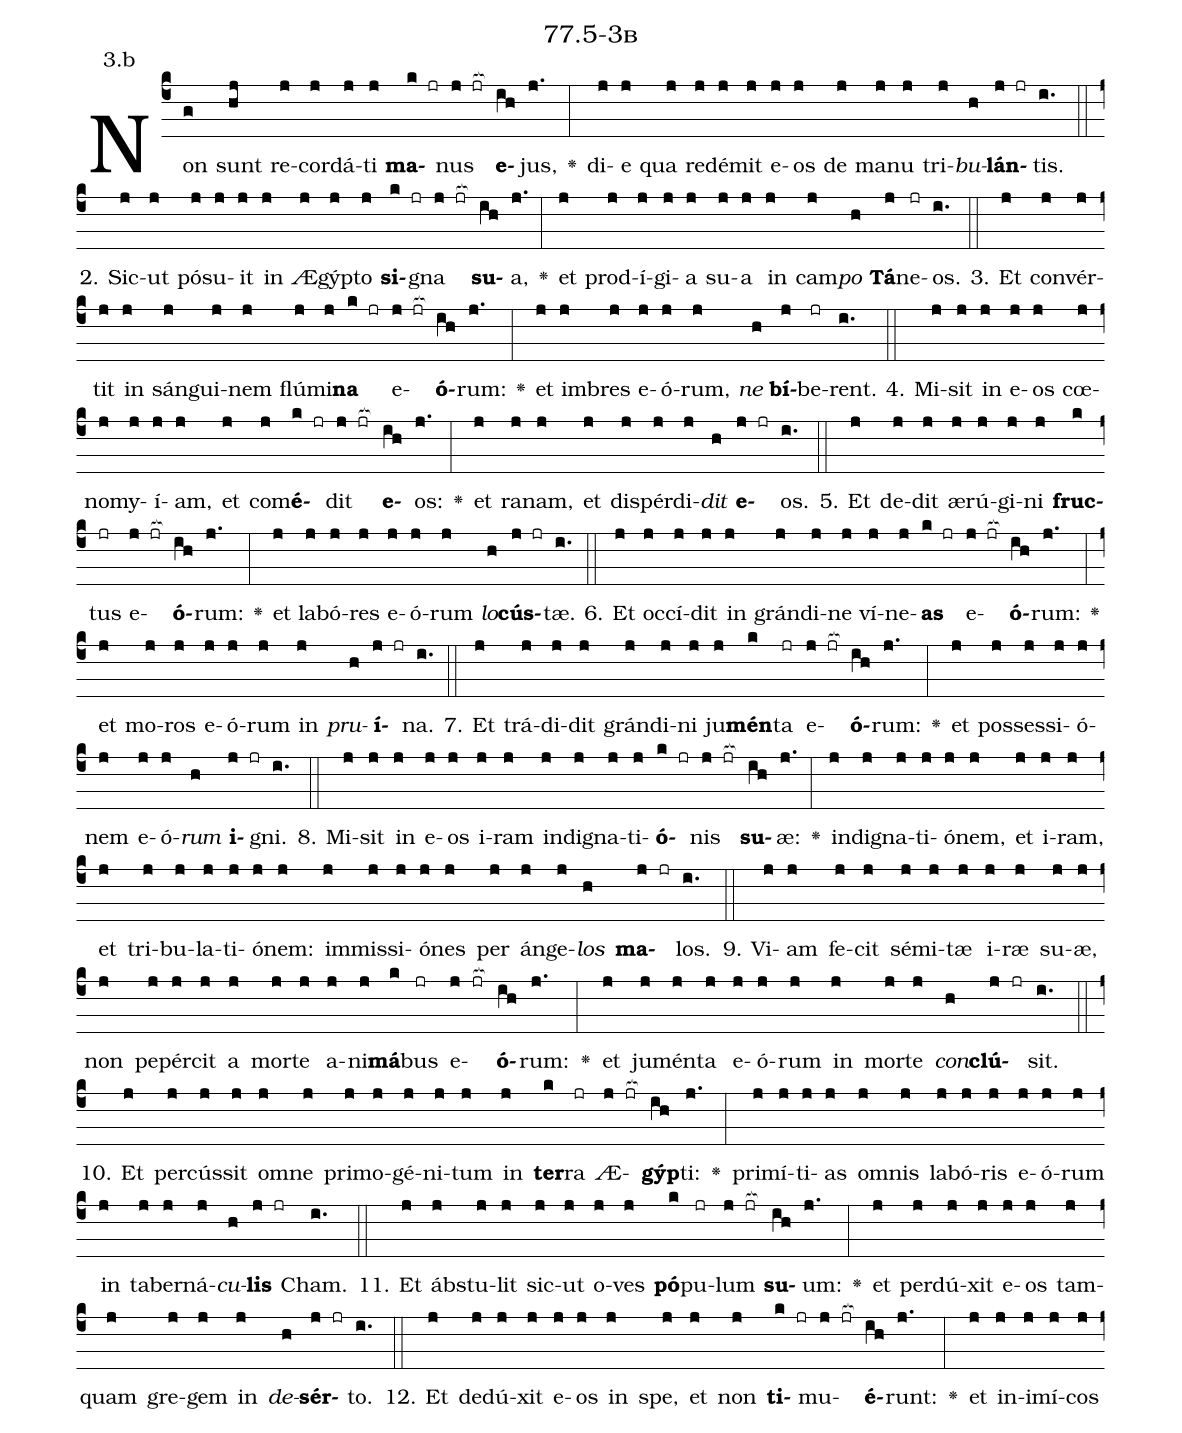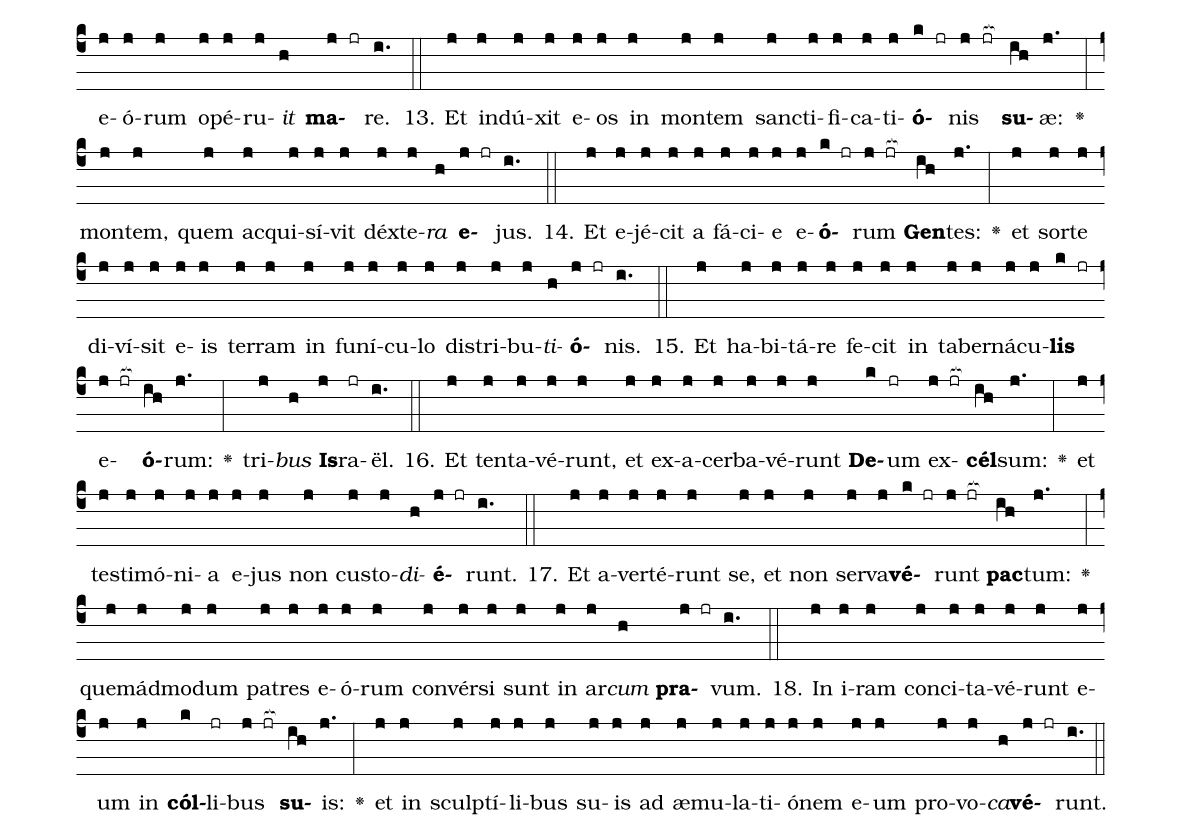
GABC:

name: 77.5-3b;
annotation: 3.b;
%%
(c4)Non(g) sunt(hj) re(j)cor(j)dá(j)ti(j) <b>ma</b>(k jr)nus(j jr[ocb:1{]) <b>e</b>(ih[ocb:0}])jus,(j.) <v>\greheightstar</v>(:) di(j)e(j) qua(j) red(j)é(j)mit(j) e(j)os(j) de(j) ma(j)nu(j) tri(j)<i>bu</i>(h)<b>lán</b>(j jr)tis.(i.) (::)
2. Sic(j)ut(j) pó(j)su(j)it(j) in(j) Æ(j)gýp(j)to(j) <b>si</b>(k jr)gna(j jr[ocb:1{]) <b>su</b>(ih[ocb:0}])a,(j.) <v>\greheightstar</v>(:) et(j) prod(j)í(j)gi(j)a(j) su(j)a(j) in(j) cam(j)<i>po</i>(h) <b>Tá</b>(j)ne(jr)os.(i.) (::)
3. Et(j) con(j)vér(j)tit(j) in(j) sán(j)gui(j)nem(j) flú(j)mi(j)<b>na</b>(k jr) e(j jr[ocb:1{])<b>ó</b>(ih[ocb:0}])rum:(j.) <v>\greheightstar</v>(:) et(j) im(j)bres(j) e(j)ó(j)rum,(j) <i>ne</i>(h) <b>bí</b>(j)be(jr)rent.(i.) (::)
4. Mi(j)sit(j) in(j) e(j)os(j) cœ(j)no(j)my(j)í(j)am,(j) et(j) com(j)<b>é</b>(k jr)dit(j jr[ocb:1{]) <b>e</b>(ih[ocb:0}])os:(j.) <v>\greheightstar</v>(:) et(j) ra(j)nam,(j) et(j) dis(j)pér(j)di(j)<i>dit</i>(h) <b>e</b>(j jr)os.(i.) (::)
5. Et(j) de(j)dit(j) æ(j)rú(j)gi(j)ni(j) <b>fruc</b>(k)tus(jr) e(j jr[ocb:1{])<b>ó</b>(ih[ocb:0}])rum:(j.) <v>\greheightstar</v>(:) et(j) la(j)bó(j)res(j) e(j)ó(j)rum(j) <i>lo</i>(h)<b>cús</b>(j jr)tæ.(i.) (::)
6. Et(j) oc(j)cí(j)dit(j) in(j) grán(j)di(j)ne(j) ví(j)ne(j)<b>as</b>(k jr) e(j jr[ocb:1{])<b>ó</b>(ih[ocb:0}])rum:(j.) <v>\greheightstar</v>(:) et(j) mo(j)ros(j) e(j)ó(j)rum(j) in(j) <i>pru</i>(h)<b>í</b>(j jr)na.(i.) (::)
7. Et(j) trá(j)di(j)dit(j) grán(j)di(j)ni(j) ju(j)<b>mén</b>(k)ta(jr) e(j jr[ocb:1{])<b>ó</b>(ih[ocb:0}])rum:(j.) <v>\greheightstar</v>(:) et(j) pos(j)ses(j)si(j)ó(j)nem(j) e(j)ó(j)<i>rum</i>(h) <b>i</b>(j jr)gni.(i.) (::)
8. Mi(j)sit(j) in(j) e(j)os(j) i(j)ram(j) in(j)di(j)gna(j)ti(j)<b>ó</b>(k jr)nis(j jr[ocb:1{]) <b>su</b>(ih[ocb:0}])æ:(j.) <v>\greheightstar</v>(:) in(j)di(j)gna(j)ti(j)ó(j)nem,(j) et(j) i(j)ram,(j) et(j) tri(j)bu(j)la(j)ti(j)ó(j)nem:(j) im(j)mis(j)si(j)ó(j)nes(j) per(j) án(j)ge(j)<i>los</i>(h) <b>ma</b>(j jr)los.(i.) (::)
9. Vi(j)am(j) fe(j)cit(j) sé(j)mi(j)tæ(j) i(j)ræ(j) su(j)æ,(j) non(j) pe(j)pér(j)cit(j) a(j) mor(j)te(j) a(j)ni(j)<b>má</b>(k)bus(jr) e(j jr[ocb:1{])<b>ó</b>(ih[ocb:0}])rum:(j.) <v>\greheightstar</v>(:) et(j) ju(j)mén(j)ta(j) e(j)ó(j)rum(j) in(j) mor(j)te(j) <i>con</i>(h)<b>clú</b>(j jr)sit.(i.) (::)
10. Et(j) per(j)cús(j)sit(j) om(j)ne(j) pri(j)mo(j)gé(j)ni(j)tum(j) in(j) <b>ter</b>(k)ra(jr) Æ(j jr[ocb:1{])<b>gýp</b>(ih[ocb:0}])ti:(j.) <v>\greheightstar</v>(:) pri(j)mí(j)ti(j)as(j) om(j)nis(j) la(j)bó(j)ris(j) e(j)ó(j)rum(j) in(j) ta(j)ber(j)ná(j)<i>cu</i>(h)<b>lis</b>(j jr) Cham.(i.) (::)
11. Et(j) ábs(j)tu(j)lit(j) sic(j)ut(j) o(j)ves(j) <b>pó</b>(k)pu(jr)lum(j jr[ocb:1{]) <b>su</b>(ih[ocb:0}])um:(j.) <v>\greheightstar</v>(:) et(j) per(j)dú(j)xit(j) e(j)os(j) tam(j)quam(j) gre(j)gem(j) in(j) <i>de</i>(h)<b>sér</b>(j jr)to.(i.) (::)
12. Et(j) de(j)dú(j)xit(j) e(j)os(j) in(j) spe,(j) et(j) non(j) <b>ti</b>(k jr)mu(j jr[ocb:1{])<b>é</b>(ih[ocb:0}])runt:(j.) <v>\greheightstar</v>(:) et(j) in(j)i(j)mí(j)cos(j) e(j)ó(j)rum(j) o(j)pé(j)ru(j)<i>it</i>(h) <b>ma</b>(j jr)re.(i.) (::)
13. Et(j) in(j)dú(j)xit(j) e(j)os(j) in(j) mon(j)tem(j) sanc(j)ti(j)fi(j)ca(j)ti(j)<b>ó</b>(k jr)nis(j jr[ocb:1{]) <b>su</b>(ih[ocb:0}])æ:(j.) <v>\greheightstar</v>(:) mon(j)tem,(j) quem(j) ac(j)qui(j)sí(j)vit(j) déx(j)te(j)<i>ra</i>(h) <b>e</b>(j jr)jus.(i.) (::)
14. Et(j) e(j)jé(j)cit(j) a(j) fá(j)ci(j)e(j) e(j)<b>ó</b>(k jr)rum(j jr[ocb:1{]) <b>Gen</b>(ih[ocb:0}])tes:(j.) <v>\greheightstar</v>(:) et(j) sor(j)te(j) di(j)ví(j)sit(j) e(j)is(j) ter(j)ram(j) in(j) fu(j)ní(j)cu(j)lo(j) dis(j)tri(j)bu(j)<i>ti</i>(h)<b>ó</b>(j jr)nis.(i.) (::)
15. Et(j) ha(j)bi(j)tá(j)re(j) fe(j)cit(j) in(j) ta(j)ber(j)ná(j)cu(j)<b>lis</b>(k jr) e(j jr[ocb:1{])<b>ó</b>(ih[ocb:0}])rum:(j.) <v>\greheightstar</v>(:) tri(j)<i>bus</i>(h) <b>Is</b>(j)ra(jr)ël.(i.) (::)
16. Et(j) ten(j)ta(j)vé(j)runt,(j) et(j) ex(j)a(j)cer(j)ba(j)vé(j)runt(j) <b>De</b>(k)um(jr) ex(j jr[ocb:1{])<b>cél</b>(ih[ocb:0}])sum:(j.) <v>\greheightstar</v>(:) et(j) tes(j)ti(j)mó(j)ni(j)a(j) e(j)jus(j) non(j) cus(j)to(j)<i>di</i>(h)<b>é</b>(j jr)runt.(i.) (::)
17. Et(j) a(j)ver(j)té(j)runt(j) se,(j) et(j) non(j) ser(j)va(j)<b>vé</b>(k jr)runt(j jr[ocb:1{]) <b>pac</b>(ih[ocb:0}])tum:(j.) <v>\greheightstar</v>(:) quem(j)ád(j)mo(j)dum(j) pa(j)tres(j) e(j)ó(j)rum(j) con(j)vér(j)si(j) sunt(j) in(j) ar(j)<i>cum</i>(h) <b>pra</b>(j jr)vum.(i.) (::)
18. In(j) i(j)ram(j) con(j)ci(j)ta(j)vé(j)runt(j) e(j)um(j) in(j) <b>cól</b>(k)li(jr)bus(j jr[ocb:1{]) <b>su</b>(ih[ocb:0}])is:(j.) <v>\greheightstar</v>(:) et(j) in(j) sculp(j)tí(j)li(j)bus(j) su(j)is(j) ad(j) æ(j)mu(j)la(j)ti(j)ó(j)nem(j) e(j)um(j) pro(j)vo(j)<i>ca</i>(h)<b>vé</b>(j jr)runt.(i.) (::)
